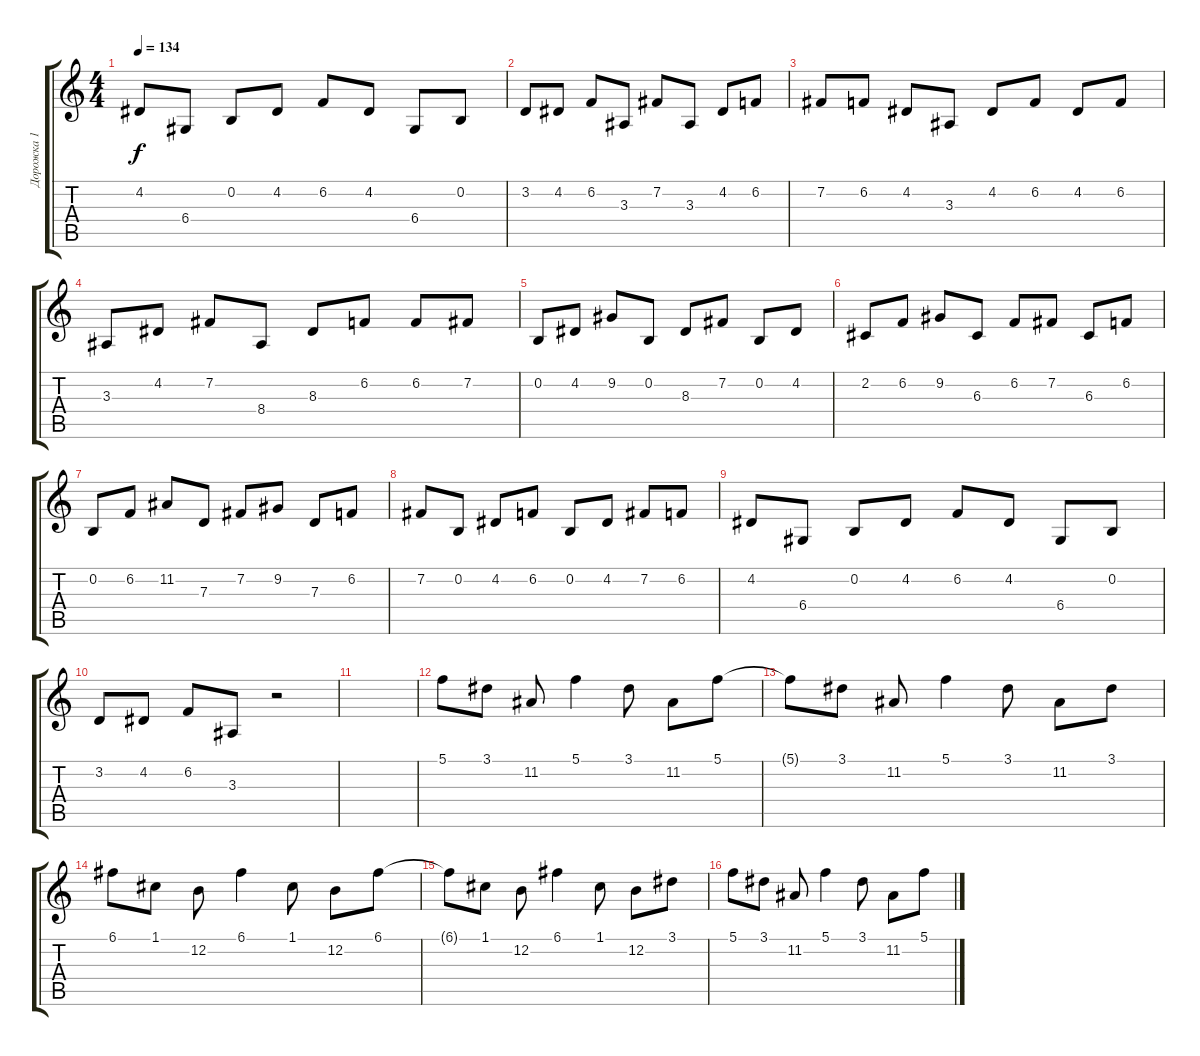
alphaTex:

\track ("Дорожка 1" "Дорожка 1") {instrument acousticgrandpiano}
\staff {score tabs}
\tuning (C5 B3 G3 D3 A2 C2) {hide}
\ts (4 4)
\tempo 134
\clef g2
\ks c
4.2.8{dy f} 6.4.8 0.2.8 4.2.8 6.2.8 4.2.8 6.4.8 0.2.8 |
3.2.8 4.2.8 6.2.8 3.3.8 7.2.8 3.3.8 4.2.8 6.2.8 |
7.2.8 6.2.8 4.2.8 3.3.8 4.2.8 6.2.8 4.2.8 6.2.8 |
3.3.8 4.2.8 7.2.8 8.4.8 8.3.8 6.2.8 6.2.8 7.2.8 |
0.2.8 4.2.8 9.2.8 0.2.8 8.3.8 7.2.8 0.2.8 4.2.8 |
2.2.8 6.2.8 9.2.8 6.3.8 6.2.8 7.2.8 6.3.8 6.2.8 |
0.2.8 6.2.8 11.2.8 7.3.8 7.2.8 9.2.8 7.3.8 6.2.8 |
7.2.8 0.2.8 4.2.8 6.2.8 0.2.8 4.2.8 7.2.8 6.2.8 |
4.2.8 6.4.8 0.2.8 4.2.8 6.2.8 4.2.8 6.4.8 0.2.8 |
3.2.8 4.2.8 6.2.8 3.3.8 r.2 |
|
5.1.8 3.1.8 11.2.8 5.1.4 3.1.8 11.2.8 5.1.8 |
5.1{t}.8 3.1.8 11.2.8 5.1.4 3.1.8 11.2.8 3.1.8 |
6.1.8 1.1.8 12.2.8 6.1.4 1.1.8 12.2.8 6.1.8 |
6.1{t}.8 1.1.8 12.2.8 6.1.4 1.1.8 12.2.8 3.1.8 |
5.1.8 3.1.8 11.2.8 5.1.4 3.1.8 11.2.8 5.1.8
